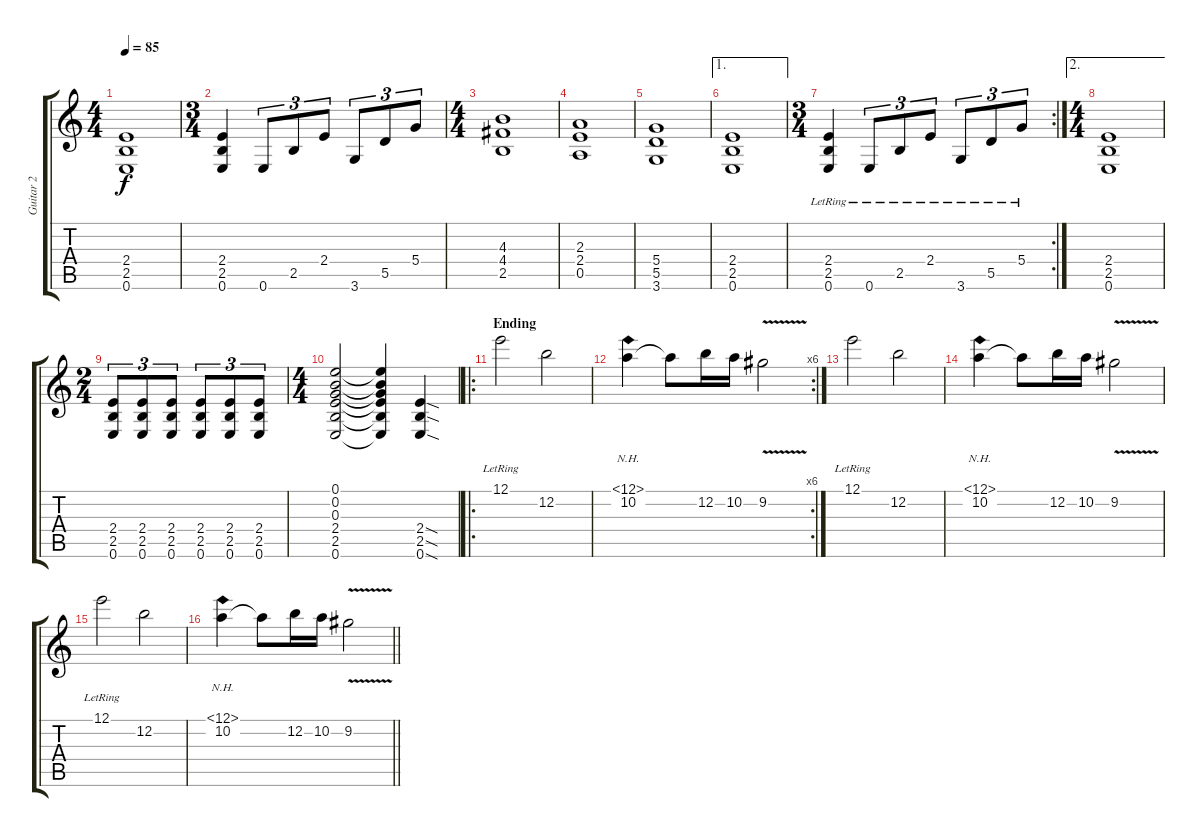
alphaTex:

\track ("Guitar 2" "Guitar 2") {instrument overdrivenguitar}
\staff {score tabs}
\tuning (E4 B3 G3 D3 A2 E2) {hide}
\ts (4 4)
\tempo 85
\clef g2
\ks c
(2.4 2.5 0.6).1{dy f} |
\ts (3 4)
(2.4 2.5 0.6).4 0.6.8{tu (3 2)} 2.5.8{tu (3 2)} 2.4.8{tu (3 2)} 3.6.8{tu (3 2)} 5.5.8{tu (3 2)} 5.4.8{tu (3 2)} |
\ts (4 4)
(4.3 4.4 2.5).1 |
(2.3 2.4 0.5).1 |
(5.4 5.5 3.6).1 |
\ae 1
(2.4 2.5 0.6).1 |
\rc 2
\ts (3 4)
(2.4{lr} 2.5{lr} 0.6{lr}).4 0.6{lr}.8{tu (3 2)} 2.5{lr}.8{tu (3 2)} 2.4{lr}.8{tu (3 2)} 3.6{lr}.8{tu (3 2)} 5.5{lr}.8{tu (3 2)} 5.4{lr}.8{tu (3 2)} |
\ae 2
\ts (4 4)
(2.4 2.5 0.6).1 |
\ts (2 4)
(2.4 2.5 0.6).8{tu (3 2)} (2.4 2.5 0.6).8{tu (3 2)} (2.4 2.5 0.6).8{tu (3 2)} (2.4 2.5 0.6).8{tu (3 2)} (2.4 2.5 0.6).8{tu (3 2)} (2.4 2.5 0.6).8{tu (3 2)} |
\ts (4 4)
(0.1 0.2 0.3 2.4 2.5 0.6).2 (0.1{t} 0.2{t} 0.3{t} 2.4{t} 2.5{t} 0.6{t}).4 (2.4{sod} 2.5{sod} 0.6{sod}).4 |
\ro
\section ("" "Ending")
12.1{lr}.2 12.2.2 |
\rc 6
(12.1{nh} 10.2).4 10.2{t}.8 12.2.16 10.2.16 9.2{v}.2 |
12.1{lr}.2{volume 1} 12.2.2 |
(12.1{nh} 10.2).4 10.2{t}.8 12.2.16 10.2.16 9.2{v}.2 |
12.1{lr}.2 12.2.2 |
\barLineRight lightlight
(12.1{nh} 10.2).4 10.2{t}.8 12.2.16 10.2.16 9.2{v}.2
